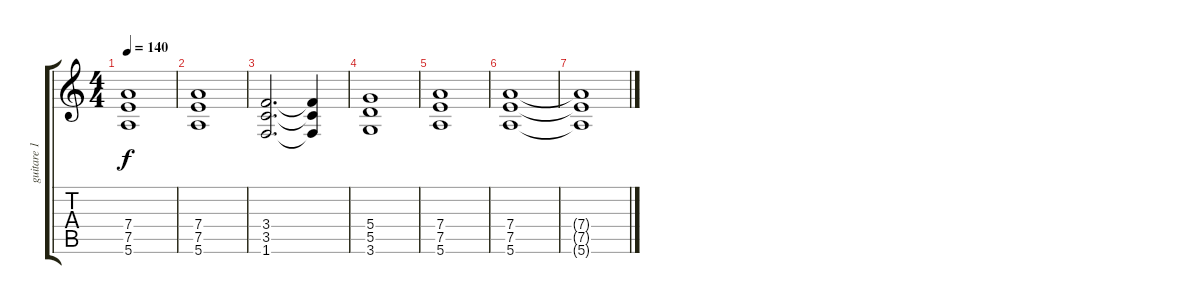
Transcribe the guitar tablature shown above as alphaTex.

\track ("guitare 1" "guitare 1") {instrument distortionguitar}
\staff {score tabs}
\tuning (E4 B3 G3 D3 A2 E2) {hide}
\ts (4 4)
\tempo 140
\clef g2
\ks c
(7.4 7.5 5.6).1{dy f} |
(7.4 7.5 5.6).1 |
(3.4 3.5 1.6).2{d} (3.4{t} 3.5{t} 1.6{t}).4 |
(5.4 5.5 3.6).1 |
(7.4 7.5 5.6).1 |
(7.4 7.5 5.6).1 |
(7.4{t} 7.5{t} 5.6{t}).1
